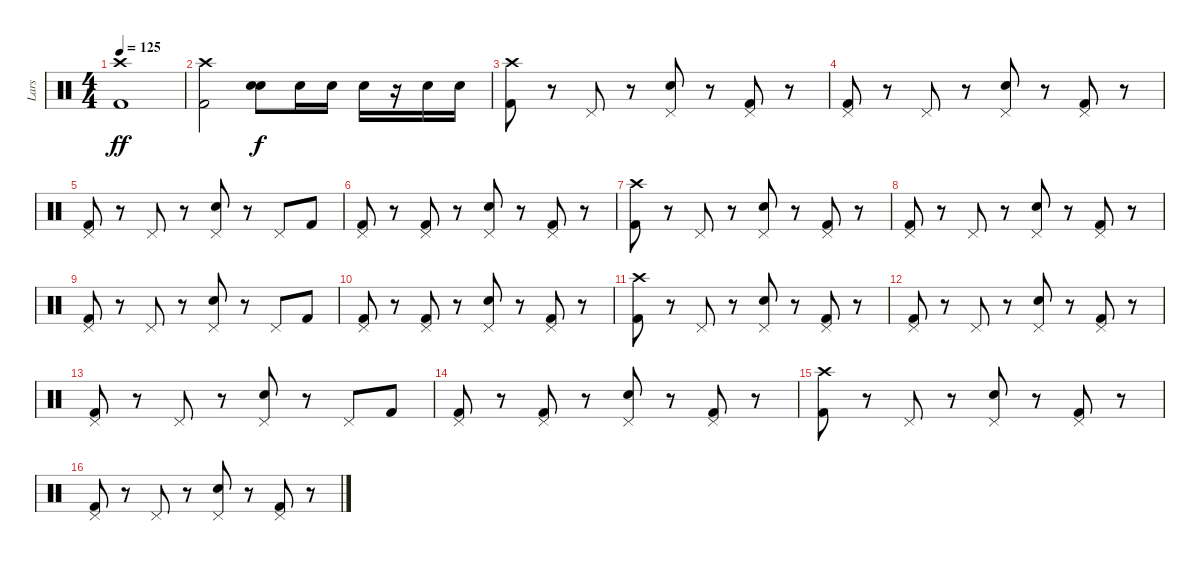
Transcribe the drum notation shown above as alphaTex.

\track ("Lars" "Lars") {instrument percussion}
\staff {score}
\articulation defaults
\ts (4 4)
\tempo 125
\clef neutral
\ks c
("Crash high (hit)" "Kick (hit) 2").1{dy ff} |
("Crash high (hit)" "Kick (hit) 2").2 ("Electric Snare (hit)" "Electric Snare (hit)").8{bd 240 dy f} "Electric Snare (hit)".16 "Electric Snare (hit)".16 "Electric Snare (hit)".16 r.16 "Electric Snare (hit)".16 "Electric Snare (hit)".16 |
("Crash high (hit)" "Kick (hit) 2").8 r.8 "Pedal Hi-Hat (hit)".8 r.8 ("Pedal Hi-Hat (hit)" "Electric Snare (hit)").8 r.8 ("Pedal Hi-Hat (hit)" "Kick (hit) 2").8 r.8 |
("Pedal Hi-Hat (hit)" "Kick (hit) 2").8 r.8 "Pedal Hi-Hat (hit)".8 r.8 ("Pedal Hi-Hat (hit)" "Electric Snare (hit)").8 r.8 ("Pedal Hi-Hat (hit)" "Kick (hit) 2").8 r.8 |
("Pedal Hi-Hat (hit)" "Kick (hit) 2").8 r.8 "Pedal Hi-Hat (hit)".8 r.8 ("Pedal Hi-Hat (hit)" "Electric Snare (hit)").8 r.8 "Pedal Hi-Hat (hit)".8 "Kick (hit) 2".8 |
("Pedal Hi-Hat (hit)" "Kick (hit) 2").8 r.8 ("Pedal Hi-Hat (hit)" "Kick (hit) 2").8 r.8 ("Pedal Hi-Hat (hit)" "Electric Snare (hit)").8 r.8 ("Pedal Hi-Hat (hit)" "Kick (hit) 2").8 r.8 |
("Crash high (hit)" "Kick (hit) 2").8 r.8 "Pedal Hi-Hat (hit)".8 r.8 ("Pedal Hi-Hat (hit)" "Electric Snare (hit)").8 r.8 ("Pedal Hi-Hat (hit)" "Kick (hit) 2").8 r.8 |
("Pedal Hi-Hat (hit)" "Kick (hit) 2").8 r.8 "Pedal Hi-Hat (hit)".8 r.8 ("Pedal Hi-Hat (hit)" "Electric Snare (hit)").8 r.8 ("Pedal Hi-Hat (hit)" "Kick (hit) 2").8 r.8 |
("Pedal Hi-Hat (hit)" "Kick (hit) 2").8 r.8 "Pedal Hi-Hat (hit)".8 r.8 ("Pedal Hi-Hat (hit)" "Electric Snare (hit)").8 r.8 "Pedal Hi-Hat (hit)".8 "Kick (hit) 2".8 |
("Pedal Hi-Hat (hit)" "Kick (hit) 2").8 r.8 ("Pedal Hi-Hat (hit)" "Kick (hit) 2").8 r.8 ("Pedal Hi-Hat (hit)" "Electric Snare (hit)").8 r.8 ("Pedal Hi-Hat (hit)" "Kick (hit) 2").8 r.8 |
("Crash high (hit)" "Kick (hit) 2").8 r.8 "Pedal Hi-Hat (hit)".8 r.8 ("Pedal Hi-Hat (hit)" "Electric Snare (hit)").8 r.8 ("Pedal Hi-Hat (hit)" "Kick (hit) 2").8 r.8 |
("Pedal Hi-Hat (hit)" "Kick (hit) 2").8 r.8 "Pedal Hi-Hat (hit)".8 r.8 ("Pedal Hi-Hat (hit)" "Electric Snare (hit)").8 r.8 ("Pedal Hi-Hat (hit)" "Kick (hit) 2").8 r.8 |
("Pedal Hi-Hat (hit)" "Kick (hit) 2").8 r.8 "Pedal Hi-Hat (hit)".8 r.8 ("Pedal Hi-Hat (hit)" "Electric Snare (hit)").8 r.8 "Pedal Hi-Hat (hit)".8 "Kick (hit) 2".8 |
("Pedal Hi-Hat (hit)" "Kick (hit) 2").8 r.8 ("Pedal Hi-Hat (hit)" "Kick (hit) 2").8 r.8 ("Pedal Hi-Hat (hit)" "Electric Snare (hit)").8 r.8 ("Pedal Hi-Hat (hit)" "Kick (hit) 2").8 r.8 |
("Crash high (hit)" "Kick (hit) 2").8 r.8 "Pedal Hi-Hat (hit)".8 r.8 ("Pedal Hi-Hat (hit)" "Electric Snare (hit)").8 r.8 ("Pedal Hi-Hat (hit)" "Kick (hit) 2").8 r.8 |
("Pedal Hi-Hat (hit)" "Kick (hit) 2").8 r.8 "Pedal Hi-Hat (hit)".8 r.8 ("Pedal Hi-Hat (hit)" "Electric Snare (hit)").8 r.8 ("Pedal Hi-Hat (hit)" "Kick (hit) 2").8 r.8
